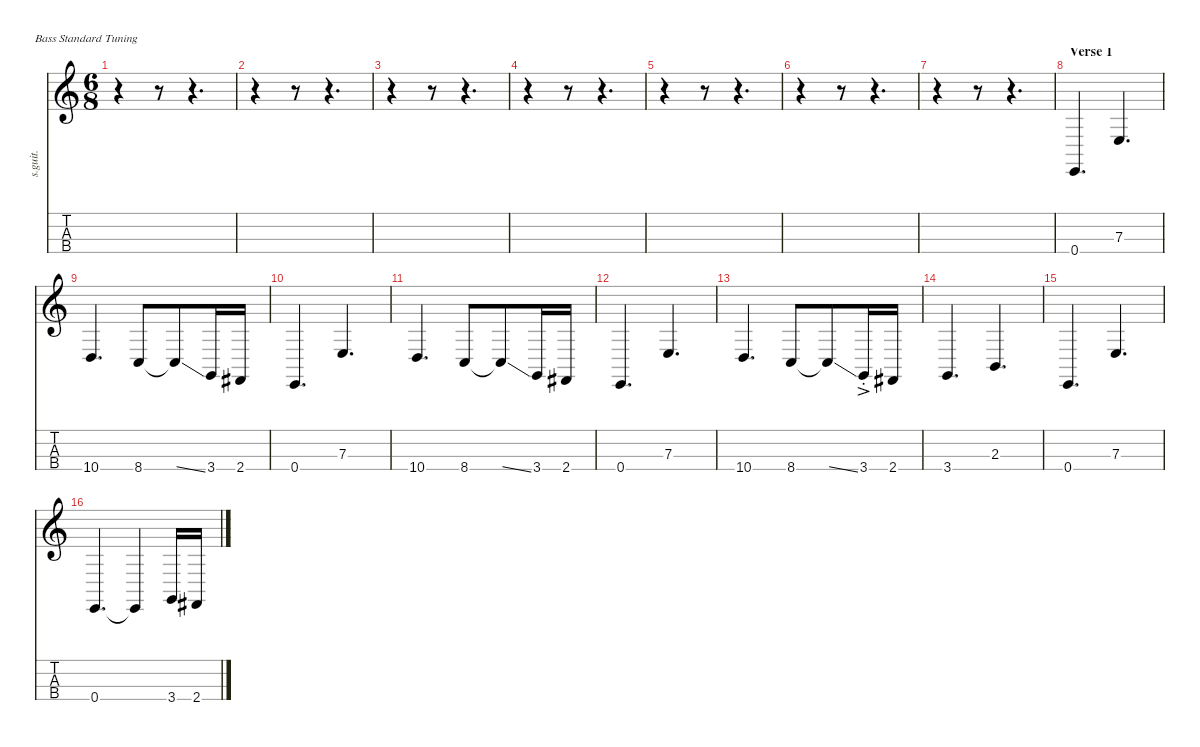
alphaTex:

\defaultSystemsLayout 4
\hideDynamics
\bracketExtendMode nobrackets
\track ("Jason Newsted - Bass Guitar" "s.guit.") {instrument fretlessbass}
\staff {score tabs}
\tuning (G2 D2 A1 E1)
\ts (6 8)
\tempo (71 hide)
\clef g2
\ks c
r.4{dy fff} r.8 r.4{d} |
r.4 r.8 r.4{d} |
r.4 r.8 r.4{d} |
r.4 r.8 r.4{d} |
r.4 r.8 r.4{d} |
r.4 r.8 r.4{d} |
r.4 r.8 r.4{d} |
\section ("" "Verse 1")
0.4.4{d lyrics (0 "") lyrics (1 "") lyrics (2 "") lyrics (3 "") lyrics (4 "")} 7.3.4{d lyrics (0 "") lyrics (1 "") lyrics (2 "") lyrics (3 "") lyrics (4 "")} |
10.4.4{d lyrics (0 "") lyrics (1 "") lyrics (2 "") lyrics (3 "") lyrics (4 "")} 8.4.8{lyrics (0 "") lyrics (1 "") lyrics (2 "") lyrics (3 "") lyrics (4 "")} 8.4{ss t}.8{lyrics (0 "") lyrics (1 "") lyrics (2 "") lyrics (3 "") lyrics (4 "")} 3.4.16{lyrics (0 "") lyrics (1 "") lyrics (2 "") lyrics (3 "") lyrics (4 "")} 2.4{acc #}.16{lyrics (0 "") lyrics (1 "") lyrics (2 "") lyrics (3 "") lyrics (4 "")} |
0.4.4{d lyrics (0 "") lyrics (1 "") lyrics (2 "") lyrics (3 "") lyrics (4 "")} 7.3.4{d lyrics (0 "") lyrics (1 "") lyrics (2 "") lyrics (3 "") lyrics (4 "")} |
10.4.4{d lyrics (0 "") lyrics (1 "") lyrics (2 "") lyrics (3 "") lyrics (4 "")} 8.4.8{lyrics (0 "") lyrics (1 "") lyrics (2 "") lyrics (3 "") lyrics (4 "")} 8.4{ss t}.8{lyrics (0 "") lyrics (1 "") lyrics (2 "") lyrics (3 "") lyrics (4 "")} 3.4.16{lyrics (0 "") lyrics (1 "") lyrics (2 "") lyrics (3 "") lyrics (4 "")} 2.4{acc #}.16{lyrics (0 "") lyrics (1 "") lyrics (2 "") lyrics (3 "") lyrics (4 "")} |
0.4.4{d lyrics (0 "") lyrics (1 "") lyrics (2 "") lyrics (3 "") lyrics (4 "")} 7.3.4{d lyrics (0 "") lyrics (1 "") lyrics (2 "") lyrics (3 "") lyrics (4 "")} |
10.4.4{d lyrics (0 "") lyrics (1 "") lyrics (2 "") lyrics (3 "") lyrics (4 "")} 8.4.8{lyrics (0 "") lyrics (1 "") lyrics (2 "") lyrics (3 "") lyrics (4 "")} 8.4{ss t}.8{lyrics (0 "") lyrics (1 "") lyrics (2 "") lyrics (3 "") lyrics (4 "")} 3.4{ac st}.16{lyrics (0 "") lyrics (1 "") lyrics (2 "") lyrics (3 "") lyrics (4 "") dy p} 2.4{acc #}.16{lyrics (0 "") lyrics (1 "") lyrics (2 "") lyrics (3 "") lyrics (4 "")} |
3.4.4{d lyrics (0 "") lyrics (1 "") lyrics (2 "") lyrics (3 "") lyrics (4 "") dy fff} 2.3.4{d lyrics (0 "") lyrics (1 "") lyrics (2 "") lyrics (3 "") lyrics (4 "")} |
0.4.4{d lyrics (0 "") lyrics (1 "") lyrics (2 "") lyrics (3 "") lyrics (4 "")} 7.3.4{d lyrics (0 "") lyrics (1 "") lyrics (2 "") lyrics (3 "") lyrics (4 "")} |
0.4.4{d lyrics (0 "") lyrics (1 "") lyrics (2 "") lyrics (3 "") lyrics (4 "")} 0.4{t}.4{lyrics (0 "") lyrics (1 "") lyrics (2 "") lyrics (3 "") lyrics (4 "")} 3.4.16{lyrics (0 "") lyrics (1 "") lyrics (2 "") lyrics (3 "") lyrics (4 "")} 2.4{acc #}.16{lyrics (0 "") lyrics (1 "") lyrics (2 "") lyrics (3 "") lyrics (4 "")}
